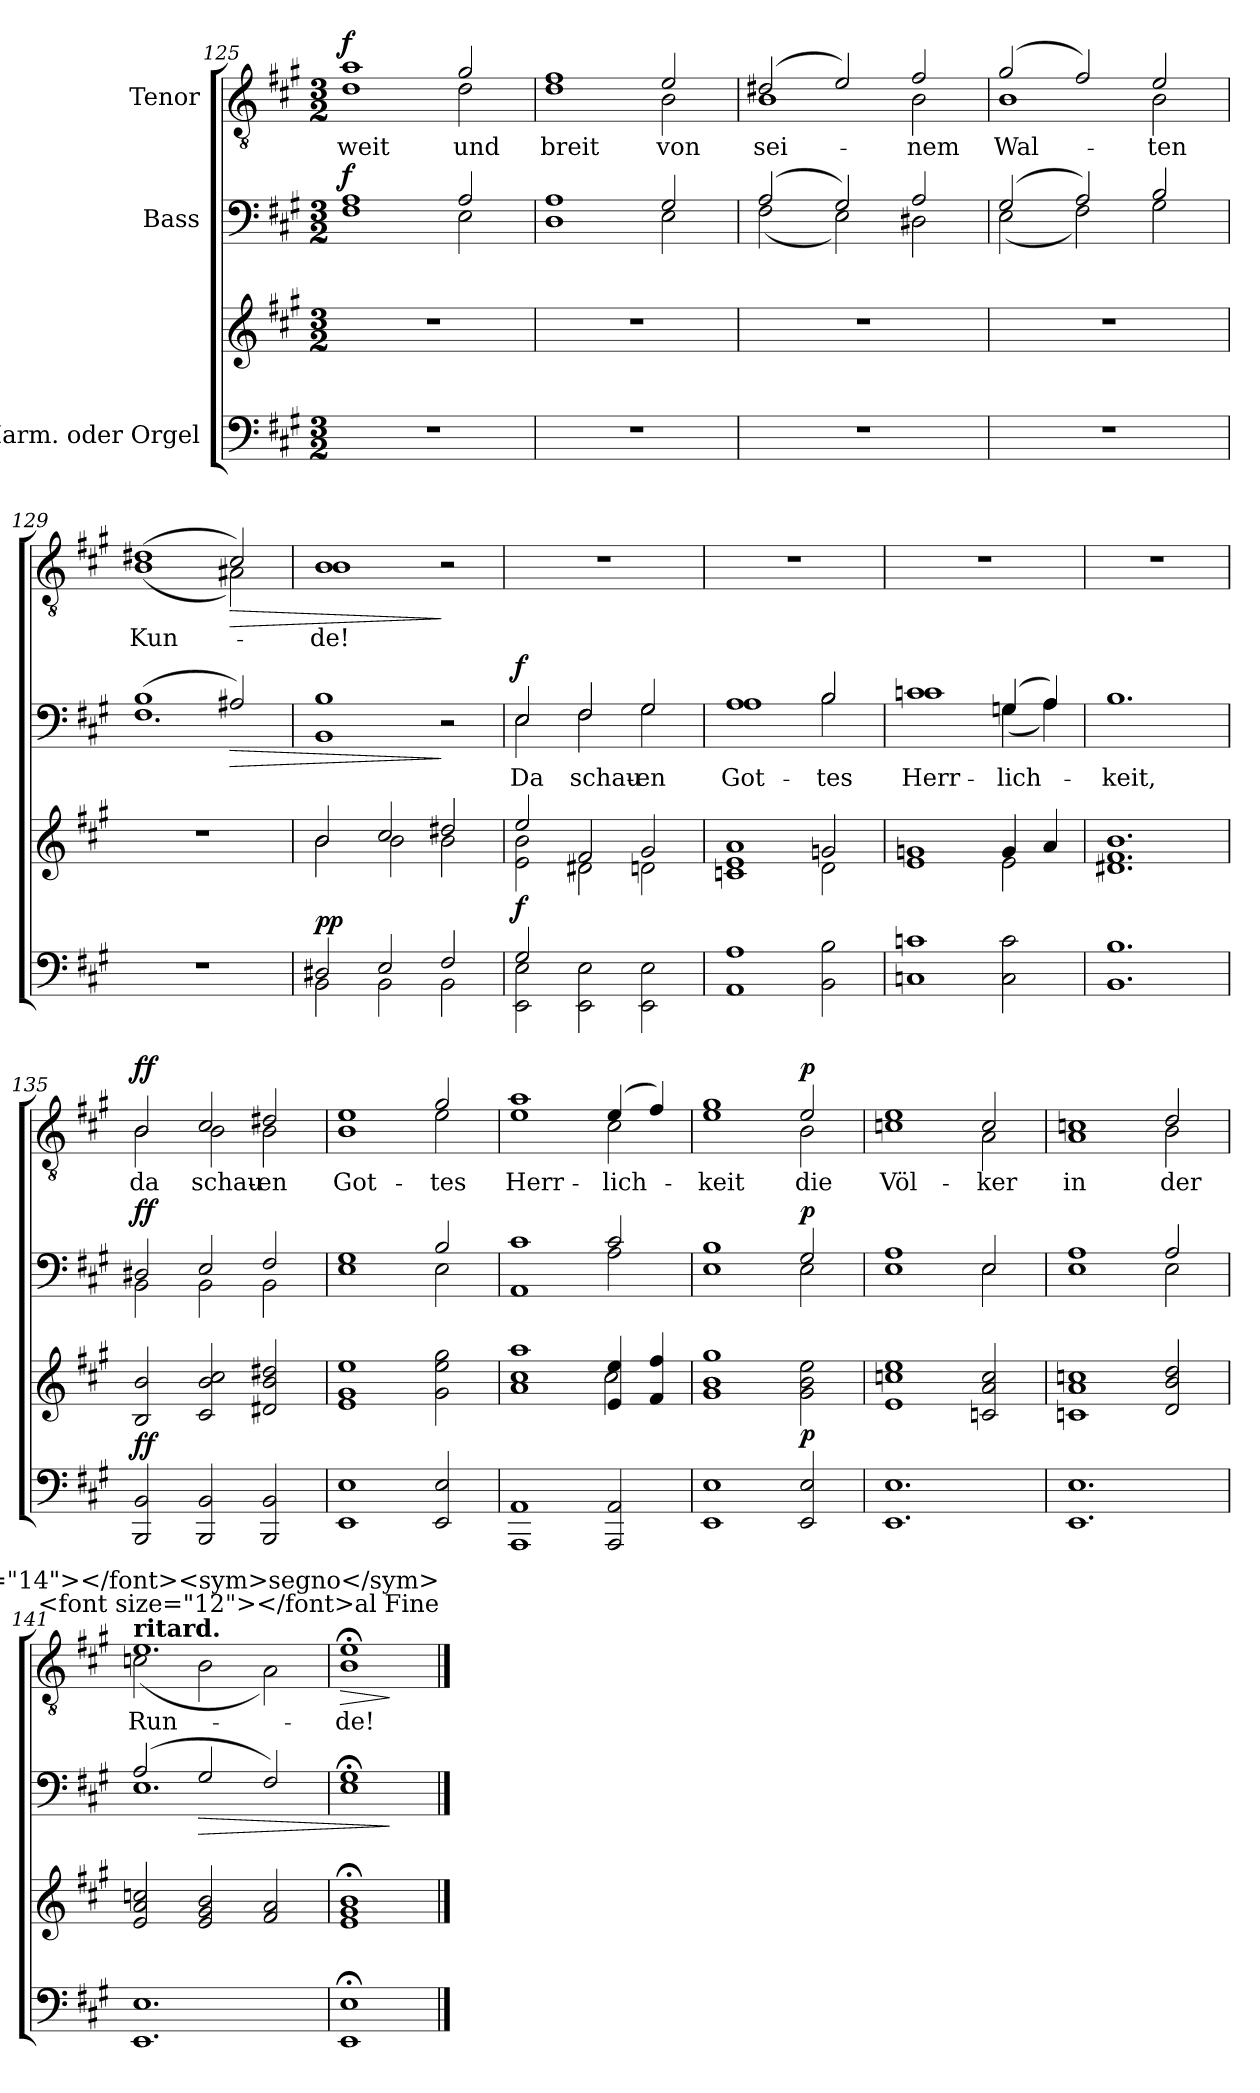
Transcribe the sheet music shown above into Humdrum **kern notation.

**kern	**kern	**dynam	**kern	**text	**dynam	**kern	**text	**dynam
*part3	*part3	*part3	*part2	*part2	*part2	*part1	*part1	*part1
*staff4	*staff3	*staff3/4	*staff2	*staff2	*staff2	*staff1	*staff1	*staff1
*I"Harm. oder Orgel	*	*	*I"Bass	*	*	*I"Tenor	*	*
*clefF4	*clefG2	*	*clefF4	*	*	*clefGv2	*	*
*k[f#c#g#]	*k[f#c#g#]	*	*k[f#c#g#]	*	*	*k[f#c#g#]	*	*
*M3/2	*M3/2	*	*M3/2	*	*	*M3/2	*	*
=125	=125	=125	=125	=125	=125	=125	=125	=125
*	*	*	*^	*	*	*^	*	*
!	!	!	!	!	!	!LO:DY:a	!	!	!	!LO:DY:a
1.r	1.r	.	1A	1F#	.	f	1a	1d	weit	f
.	.	.	2A/	2E\	.	.	2g#/	2d\	und	.
=126	=126	=126	=126	=126	=126	=126	=126	=126	=126	=126
1.r	1.r	.	1A	1D	.	.	1f#	1d	breit	.
.	.	.	2G#/	2E\	.	.	2e/	2B\	von	.
=127	=127	=127	=127	=127	=127	=127	=127	=127	=127	=127
1.r	1.r	.	(2A/	(2F#\	.	.	(2d#X/	1B	sei-	.
.	.	.	2G#/)	2E\)	.	.	2e/)	.	.	.
.	.	.	2A/	2D#X\	.	.	2f#/	2B\	-nem	.
=128	=128	=128	=128	=128	=128	=128	=128	=128	=128	=128
1.r	1.r	.	(2G#/	(2E\	.	.	(2g#/	1B	Wal-	.
.	.	.	2A/)	2F#\)	.	.	2f#/)	.	.	.
.	.	.	2B/	2G#\	.	.	2e/	2B\	-ten	.
!!LO:LB:g=z	!!
=129	=129	=129	=129	=129	=129	=129	=129	=129	=129	=129
1.r	1.r	.	(1B	1.F#	.	.	(1d#X	(1B	Kun-	.
!	!	!	!	!	!	!LO:HP:b	!	!	!	!LO:HP:b
.	.	.	2A#X/)	.	.	>	2c#/)	2A#X\)	.	>
=130	=130	=130	=130	=130	=130	=130	=130	=130	=130	=130
*^	*^	*	*	*	*	*	*	*	*	*
!	!	!	!	!LO:DY:a=2	!	!	!	!	!	!	!	!
2D#X/	2BB\	2b/	2b\	pp	1B	1BB	.	.	1B	1B	-de!	.
2E/	2BB\	2cc#/	2b\	.	.	.	.	.	.	.	.	.
2F#/	2BB\	2dd#X/	2b\	.	2r	2ryy	.	]	2r	2ryy	.	]
=131	=131	=131	=131	=131	=131	=131	=131	=131	=131	=131	=131	=131
!	!	!	!	!	!	!	!	!	!LO:TX:a:B:t=Tutti	!	!	!
!	!	!	!	!LO:DY:a=2	!	!	!	!LO:DY:a	!	!	!	!
*	*	*	*	*	*	*	*	*	*v	*v	*	*
2G#/	2EE\ 2E\	2ee/	2e\ 2b\	f	2E/	2E\	Da	f	1.r	.	.
1ryy	2EE\ 2E\	2f#/	2d#X\	.	2F#/	2F#\	schau-	.	.	.	.
.	2EE\ 2E\	2g#/	2dn\	.	2G#/	2G#\	-en	.	.	.	.
*v	*v	*	*	*	*	*	*	*	*	*	*
=132	=132	=132	=132	=132	=132	=132	=132	=132	=132	=132
1AA 1A	1a	1cn 1e	.	1A	1A	Got-	.	1.r	.	.
2BB\ 2B\	2gn/	2d\	.	2B/	2B\	-tes	.	.	.	.
=133	=133	=133	=133	=133	=133	=133	=133	=133	=133	=133
1Cn 1cn	1gn	1e	.	1cn	1c	Herr-	.	1.r	.	.
2C\ 2c\	4g/	2e\	.	(4Gn/	(4G\	-lich-	.	.	.	.
.	4a/	.	.	4A/)	4A\)	.	.	.	.	.
*	*v	*v	*	*	*	*	*	*	*	*
*	*	*	*v	*v	*	*	*	*	*
=134	=134	=134	=134	=134	=134	=134	=134	=134
1.BB 1.B	1.d#X 1.f# 1.b	.	1.B	-keit,	.	1.r	.	.
=135	=135	=135	=135	=135	=135	=135	=135	=135
*	*	*	*^	*	*	*^	*	*
!	!	!LO:DY:a=2	!	!	!	!LO:DY:a	!	!	!	!LO:DY:a
2BBB/ 2BB/	2B/ 2b/	ff	2D#X/	2BB\	.	ff	2B/	2B\	da	ff
2BBB/ 2BB/	2c#/ 2b/ 2cc#/	.	2E/	2BB\	.	.	2c#/	2B\	schau-	.
2BBB/ 2BB/	2d#X/ 2b/ 2dd#X/	.	2F#/	2BB\	.	.	2d#X/	2B\	-en	.
!!LO:LB:g=z	!!
=136	=136	=136	=136	=136	=136	=136	=136	=136	=136	=136
1EE 1E	1e 1g# 1ee	.	1G#	1E	.	.	1e	1B	Got-	.
2EE/ 2E/	2g#\ 2ee\ 2gg#\	.	2B/	2E\	.	.	2g#/	2e\	-tes	.
=137	=137	=137	=137	=137	=137	=137	=137	=137	=137	=137
*	*^	*	*	*	*	*	*	*	*	*
1AAA 1AA	1a 1aa	1cc#	.	1c#	1AA	.	.	1a	1e	Herr-	.
2AAA/ 2AA/	4e/ 4ee/	2cc#\	.	2c#/	2A\	.	.	(4e/	2c#\	-lich-	.
.	4f#/ 4ff#/	.	.	.	.	.	.	4f#/)	.	.	.
*	*v	*v	*	*	*	*	*	*	*	*	*
=138	=138	=138	=138	=138	=138	=138	=138	=138	=138	=138
1EE 1E	1g# 1b 1gg#	.	1B	1E	.	.	1g#	1e	-keit	.
!	!	!LO:DY:a=2	!	!	!	!LO:DY:a	!	!	!	!LO:DY:a
2EE/ 2E/	2g#\ 2b\ 2ee\	p	2G#/	2E\	.	p	2e/	2B\	die	p
=139	=139	=139	=139	=139	=139	=139	=139	=139	=139	=139
1.EE 1.E	1e 1ccn 1ee	.	1A	1E	.	.	1e	1cn	Völ-	.
.	2cn/ 2a/ 2cc/	.	2E/	2E\	.	.	2c/	2A\	-ker	.
=140	=140	=140	=140	=140	=140	=140	=140	=140	=140	=140
1.EE 1.E	1cn 1a 1ccn	.	1A	1E	.	.	1cn	1A	in	.
.	2d/ 2b/ 2dd/	.	2A/	2E\	.	.	2d/	2B\	der	.
=141	=141	=141	=141	=141	=141	=141	=141	=141	=141	=141
!	!	!	!	!	!	!	!LO:TX:a:B:t=ritard.	!	!	!
1.EE 1.E	2e/ 2a/ 2ccn/	.	(2A/	1.E	.	.	1.e	(2cn\	Run-	.
!	!	!	!	!	!	!LO:HP:b	!	!	!	!
.	2e/ 2g#/ 2b/	.	2G#/	.	.	>	.	2B\	.	.
.	2f#/ 2a/	.	2F#/)	.	.	.	.	2A\)	.	.
=142	=142	=142	=142	=142	=142	=142	=142	=142	=142	=142
!	!	!	!	!	!	!	!	!	!	!LO:HP:b
1EE;< 1E;<	1e;< 1g#;< 1b;<	.	1G#;<	1E	.	.	1e;<	1B	-de!	>
*	*	*	*v	*v	*	*	*	*	*	*
*	*	*	*	*	*	*v	*v	*	*
.	.	.	.	.	]	.	.	]
!	!	!	!	!	!	!LO:TX:a:t=D.S. <font size="14"></font><sym>segno</sym>\n<font size="12"></font>al Fine	!	!
==	==	==	==	==	==	==	==	==
*-	*-	*-	*-	*-	*-	*-	*-	*-
